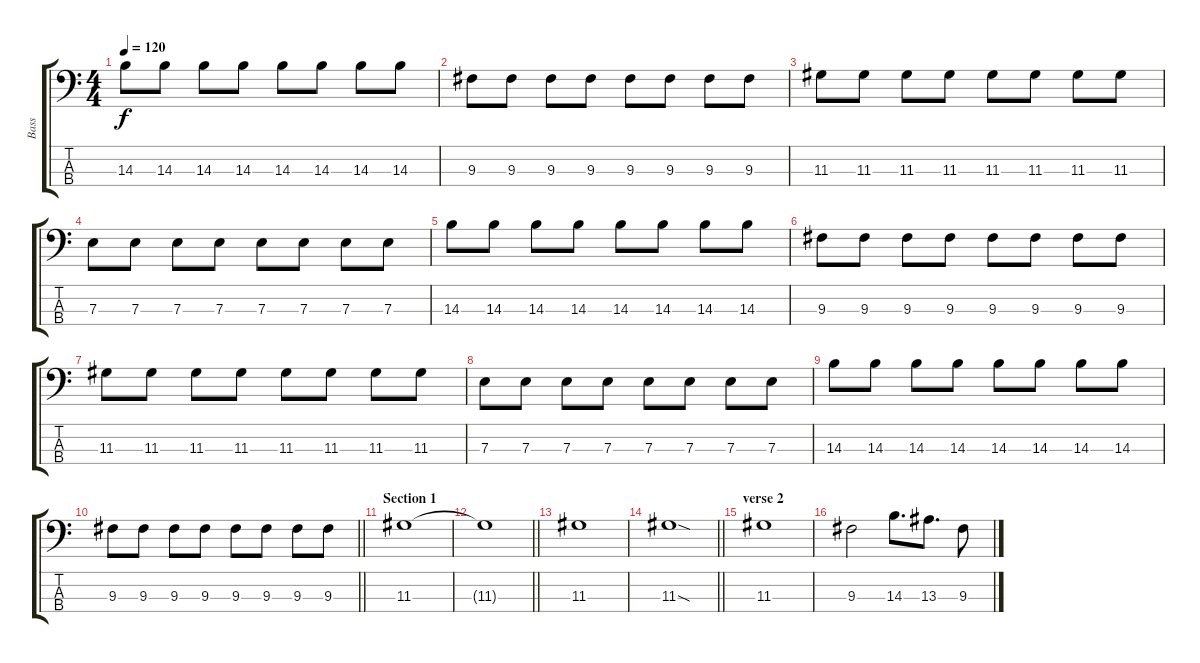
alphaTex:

\track ("Bass" "Bass") {instrument electricbasspick}
\staff {score tabs}
\tuning (G2 D2 A1 E1) {hide}
\ts (4 4)
\tempo 120
\clef f4
\ks c
14.3.8{dy f} 14.3.8 14.3.8 14.3.8 14.3.8 14.3.8 14.3.8 14.3.8 |
9.3.8 9.3.8 9.3.8 9.3.8 9.3.8 9.3.8 9.3.8 9.3.8 |
11.3.8 11.3.8 11.3.8 11.3.8 11.3.8 11.3.8 11.3.8 11.3.8 |
7.3.8 7.3.8 7.3.8 7.3.8 7.3.8 7.3.8 7.3.8 7.3.8 |
14.3.8 14.3.8 14.3.8 14.3.8 14.3.8 14.3.8 14.3.8 14.3.8 |
9.3.8 9.3.8 9.3.8 9.3.8 9.3.8 9.3.8 9.3.8 9.3.8 |
11.3.8 11.3.8 11.3.8 11.3.8 11.3.8 11.3.8 11.3.8 11.3.8 |
7.3.8 7.3.8 7.3.8 7.3.8 7.3.8 7.3.8 7.3.8 7.3.8 |
14.3.8 14.3.8 14.3.8 14.3.8 14.3.8 14.3.8 14.3.8 14.3.8 |
\barLineRight lightlight
9.3.8 9.3.8 9.3.8 9.3.8 9.3.8 9.3.8 9.3.8 9.3.8 |
\section ("" "Section 1")
11.3.1 |
\barLineRight lightlight
11.3{t}.1 |
11.3.1 |
\barLineRight lightlight
11.3{sod}.1 |
\section ("" "verse 2")
11.3.1 |
9.3.2 14.3.8{d} 13.3.8{d} 9.3.8
